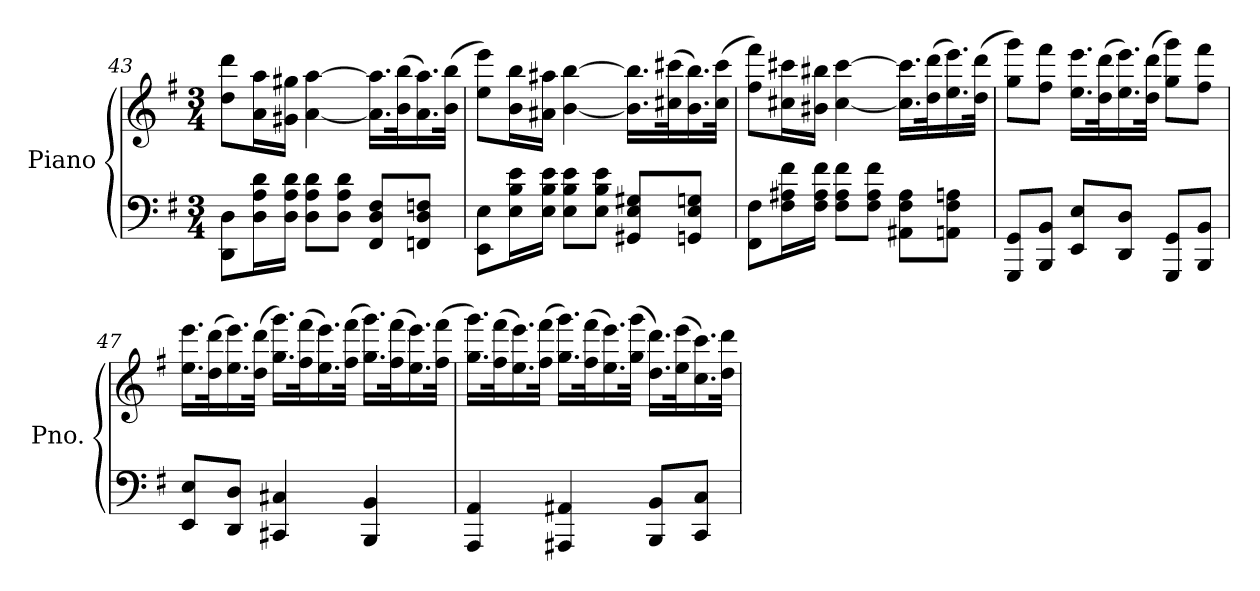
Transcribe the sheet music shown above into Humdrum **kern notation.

**kern	**kern
*part1	*part1
*staff2	*staff1
*I"Piano	*
*I'Pno.	*
!!LO:PB:g=z
*clefF4	*clefG2
*k[f#]	*k[f#]
*M3/4	*M3/4
=43	=43
8DD\ 8D\L	8dd\ 8ddd\L
16D\ 16A\ 16d\L	16a\ 16aa\L
16D\ 16A\ 16d\JJ	16g#X\ 16gg#X\JJ
8D\ 8A\ 8d\L	[4a\ [4aa\
8D\ 8A\ 8d\J	.
8FF#/ 8D/ 8F#/L	16.a\] 16.aa\]LL
.	(>32b\ 32bb\K
8FFn/ 8D/ 8Fn/J	16.a\ 16.aa\)
.	(>32b\ 32bb\JJk
=44	=44
8EE\ 8E\L	8ee\ 8eee\L)
16E\ 16B\ 16e\L	16b\ 16bb\L
16E\ 16B\ 16e\JJ	16a#X\ 16aa#X\JJ
8E\ 8B\ 8e\L	[4b\ [4bb\
8E\ 8B\ 8e\J	.
8GG#X/ 8E/ 8G#X/L	16.b\] 16.bb\]LL
.	(>32cc#X\ 32ccc#X\K
8GGn/ 8E/ 8Gn/J	16.b\ 16.bb\)
.	(>32cc#\ 32ccc#\JJk
=45	=45
8FF#\ 8F#\L	8ff#\ 8fff#\L)
16F#\ 16A#X\ 16f#\L	16cc#X\ 16ccc#X\L
16F#\ 16A#\ 16f#\JJ	16b#X\ 16bb#X\JJ
8F#\ 8A#\ 8f#\L	[4cc#\ [4ccc#\
8F#\ 8A#\ 8f#\J	.
8AA#X\ 8F#\ 8A#\L	16.cc#\] 16.ccc#\]LL
.	(>32dd\ 32ddd\K
8AAn\ 8F#\ 8An\J	16.ee\ 16.eee\)
.	(>32dd\ 32ddd\JJk
=46	=46
8GGG/ 8GG/L	8gg\ 8ggg\L)
8BBB/ 8BB/J	8ff#\ 8fff#\J
8EE/ 8E/L	16.ee\ 16.eee\LL
.	(>32dd\ 32ddd\K
8DD/ 8D/J	16.ee\ 16.eee\)
.	(>32dd\ 32ddd\JJk
8GGG/ 8GG/L	8gg\ 8ggg\L)
8BBB/ 8BB/J	8ff#\ 8fff#\J
!!LO:LB:g=z
=47	=47
8EE/ 8E/L	16.ee\ 16.eee\LL
.	(>32dd\ 32ddd\K
8DD/ 8D/J	16.ee\ 16.eee\)
.	(>32dd\ 32ddd\JJk
4CC#X/ 4C#X/	16.gg\ 16.ggg\LL)
.	(>32ff#\ 32fff#\K
.	16.ee\ 16.eee\)
.	(>32ff#\ 32fff#\JJk
4BBB/ 4BB/	16.gg\ 16.ggg\LL)
.	(>32ff#\ 32fff#\K
.	16.ee\ 16.eee\)
.	(>32ff#\ 32fff#\JJk
=48	=48
4AAA/ 4AA/	16.gg\ 16.ggg\LL)
.	(>32ff#\ 32fff#\K
.	16.ee\ 16.eee\)
.	(>32ff#\ 32fff#\JJk
4AAA#X/ 4AA#X/	16.gg\ 16.ggg\LL)
.	(>32ff#\ 32fff#\K
.	16.ee\ 16.eee\)
.	(>32gg\ 32ggg\JJk
8BBB/ 8BB/L	16.dd\ 16.ddd\LL)
.	(>32ee\ 32eee\K
8CC/ 8C/J	16.cc\ 16.ccc\)
.	32dd\ 32ddd\JJk
=	=
*-	*-
